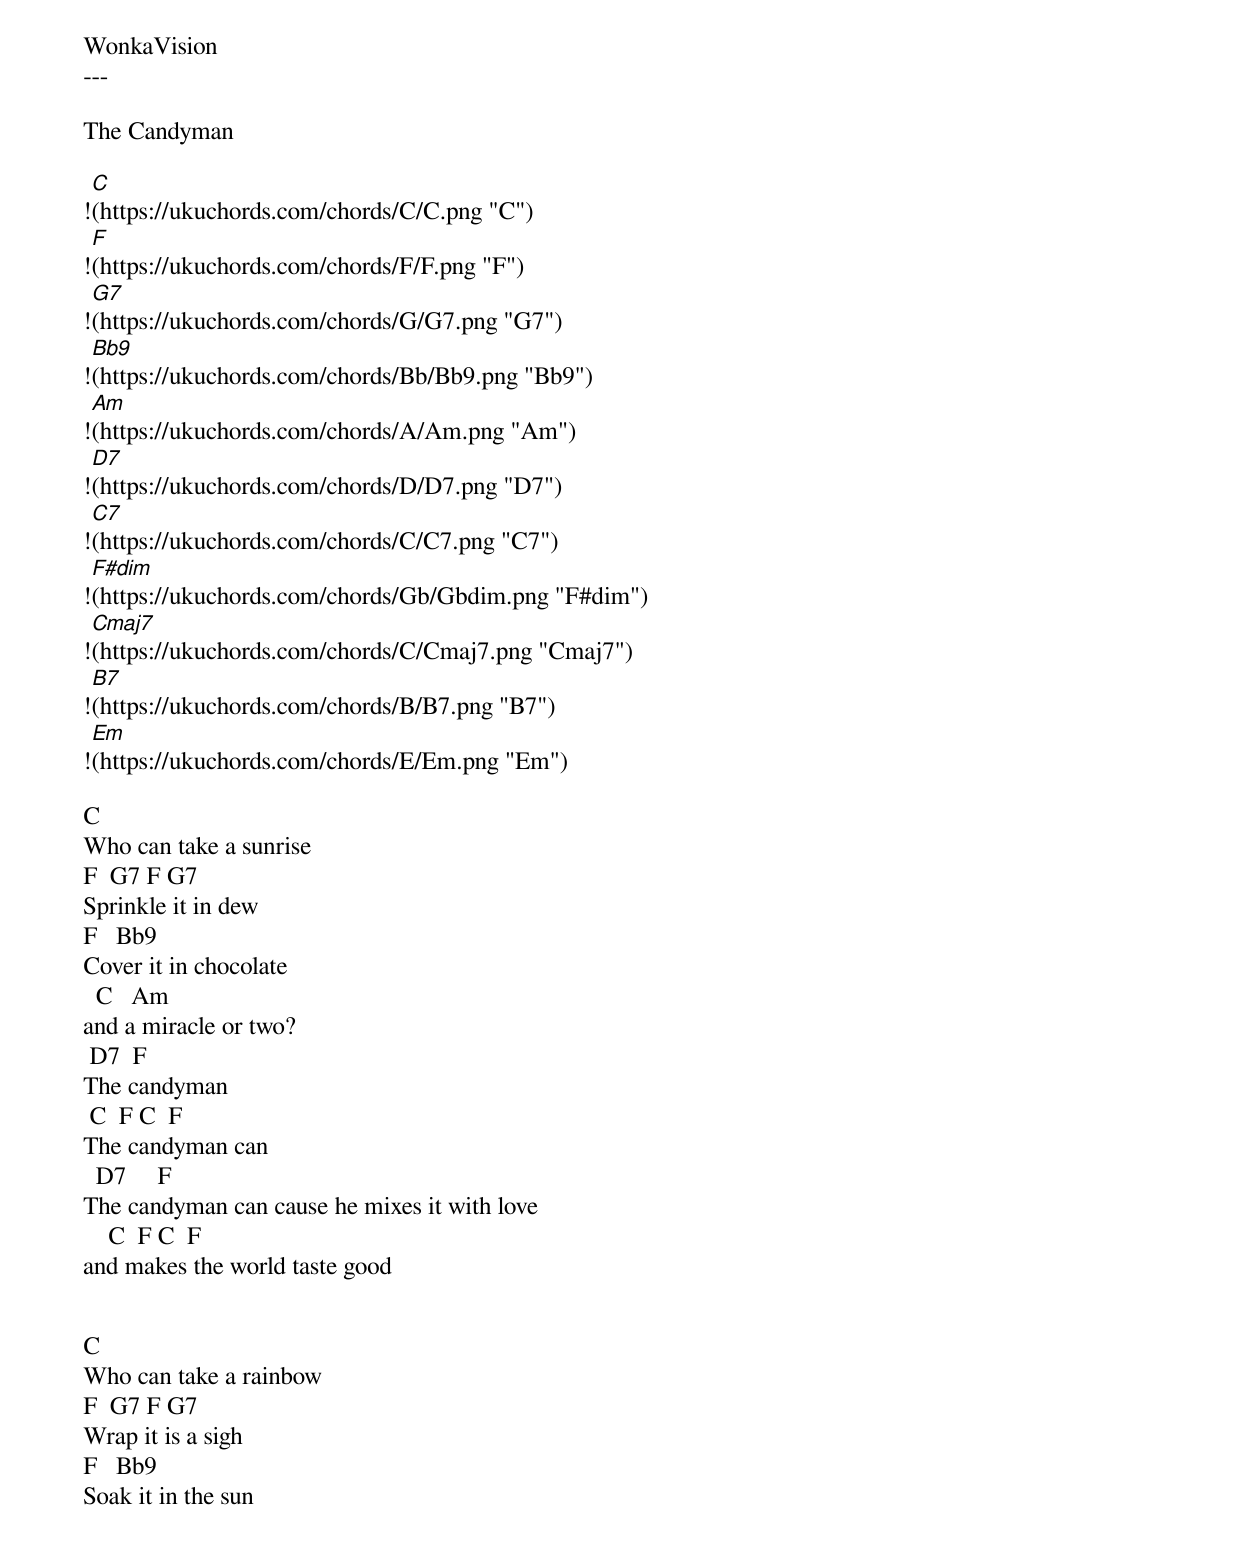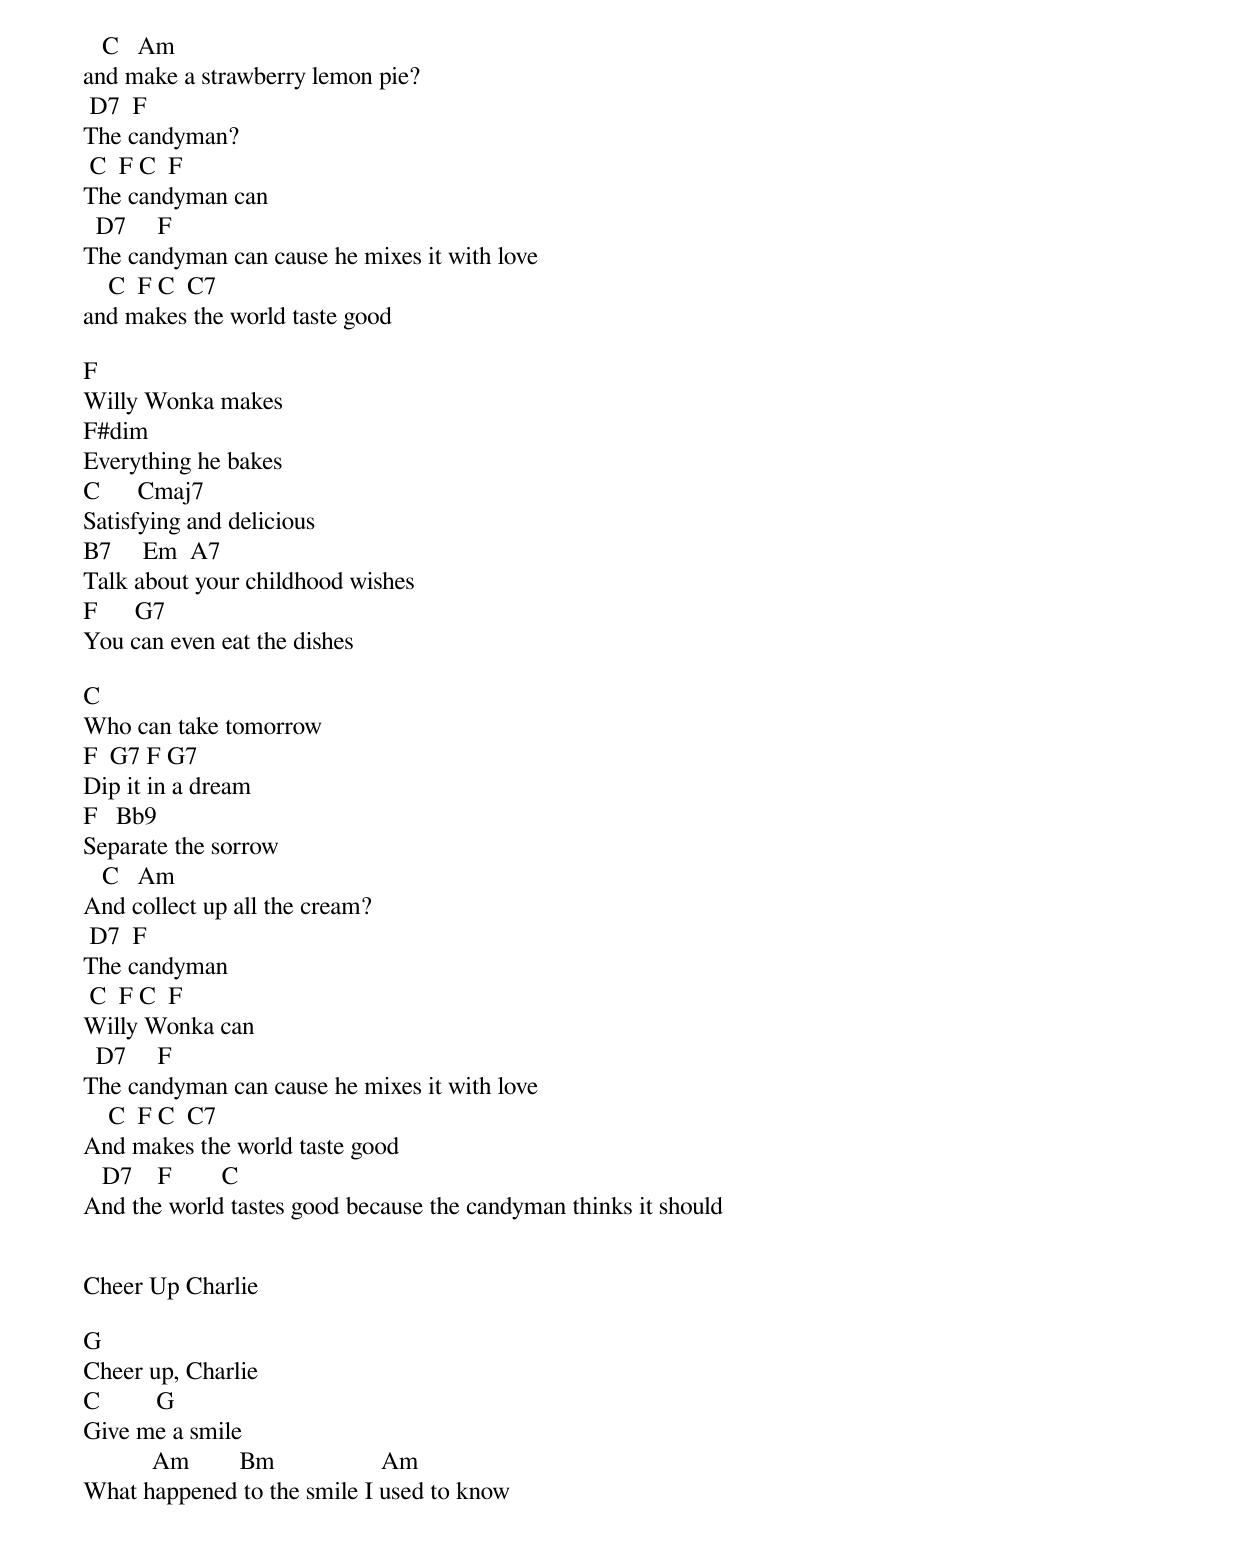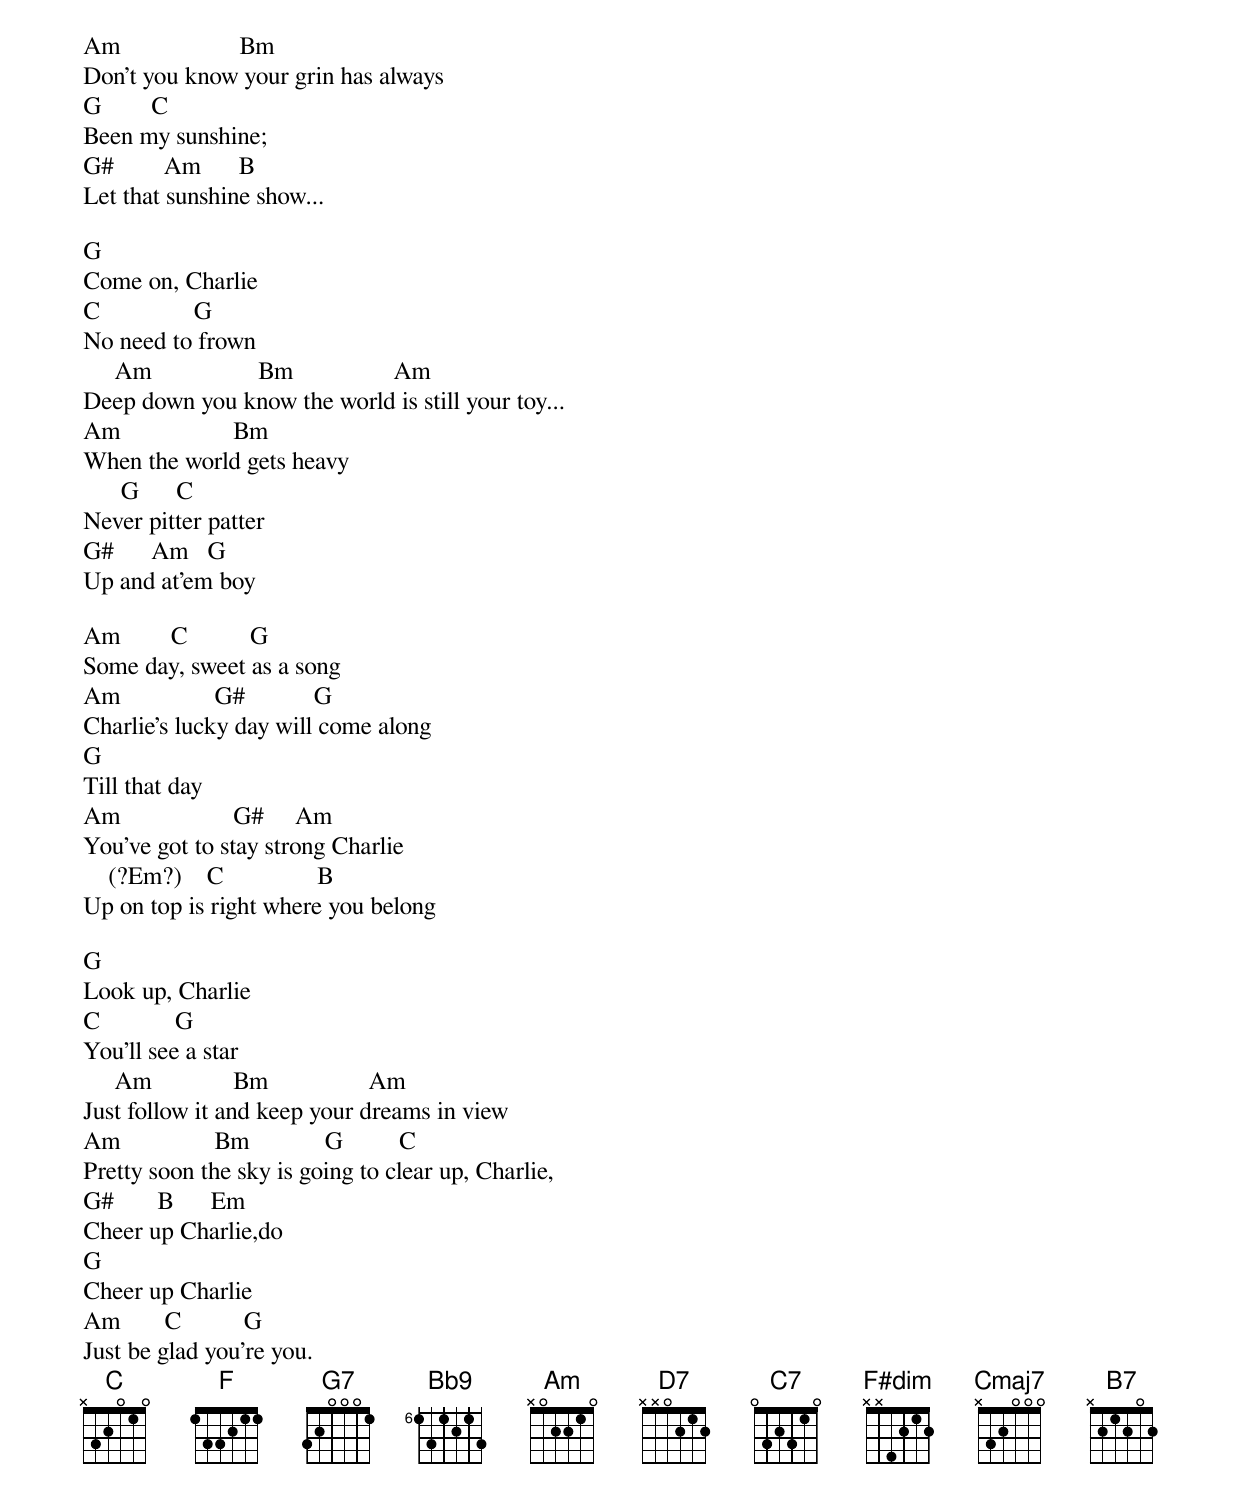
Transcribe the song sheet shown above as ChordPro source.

WonkaVision
---

The Candyman

![C](https://ukuchords.com/chords/C/C.png "C")
![F](https://ukuchords.com/chords/F/F.png "F")
![G7](https://ukuchords.com/chords/G/G7.png "G7")
![Bb9](https://ukuchords.com/chords/Bb/Bb9.png "Bb9")
![Am](https://ukuchords.com/chords/A/Am.png "Am")
![D7](https://ukuchords.com/chords/D/D7.png "D7")
![C7](https://ukuchords.com/chords/C/C7.png "C7")
![F#dim](https://ukuchords.com/chords/Gb/Gbdim.png "F#dim")
![Cmaj7](https://ukuchords.com/chords/C/Cmaj7.png "Cmaj7")
![B7](https://ukuchords.com/chords/B/B7.png "B7")
![Em](https://ukuchords.com/chords/E/Em.png "Em")

C
Who can take a sunrise
F		G7	F	G7
Sprinkle it in dew
F			Bb9
Cover it in chocolate
		C 		Am
and a miracle or two?
	D7		F
The candyman
	C 	F	C 	F
The candyman can
		D7					F
The candyman can cause he mixes it with love
				C 	F	C 	F
and makes the world taste good


C
Who can take a rainbow
F		G7	F	G7
Wrap it is a sigh
F			Bb9
Soak it in the sun
			C 		Am
and make a strawberry lemon pie?
	D7		F
The candyman?
	C 	F	C 	F
The candyman can
		D7					F
The candyman can cause he mixes it with love
				C 	F	C 	C7
and makes the world taste good

F
Willy Wonka makes
F#dim
Everything he bakes
C 					Cmaj7
Satisfying and delicious
B7					Em		A7
Talk about your childhood wishes
F						G7
You can even eat the dishes

C
Who can take tomorrow
F		G7	F	G7
Dip it in a dream
F			Bb9
Separate the sorrow
			C 		Am
And collect up all the cream?
	D7		F
The candyman
	C 	F	C 	F
Willy Wonka can
		D7					F
The candyman can cause he mixes it with love
				C 	F	C 	C7
And makes the world taste good
			D7				F								C
And the world tastes good because the candyman thinks it should


Cheer Up Charlie

G
Cheer up, Charlie
C         G
Give me a smile
           Am        Bm                 Am
What happened to the smile I used to know
Am                   Bm
Don't you know your grin has always
G        C
Been my sunshine;
G#        Am      B
Let that sunshine show...

G
Come on, Charlie
C               G
No need to frown
     Am                 Bm                Am
Deep down you know the world is still your toy...
Am                  Bm
When the world gets heavy
      G      C
Never pitter patter
G#      Am   G
Up and at'em boy

Am        C          G
Some day, sweet as a song
Am               G#           G
Charlie's lucky day will come along
G
Till that day
Am                  G#     Am
You've got to stay strong Charlie
    (?Em?)    C               B
Up on top is right where you belong

G
Look up, Charlie
C            G
You'll see a star
     Am             Bm                Am
Just follow it and keep your dreams in view
Am               Bm            G         C
Pretty soon the sky is going to clear up, Charlie,
G#       B      Em
Cheer up Charlie,do
G
Cheer up Charlie
Am       C          G
Just be glad you're you.
